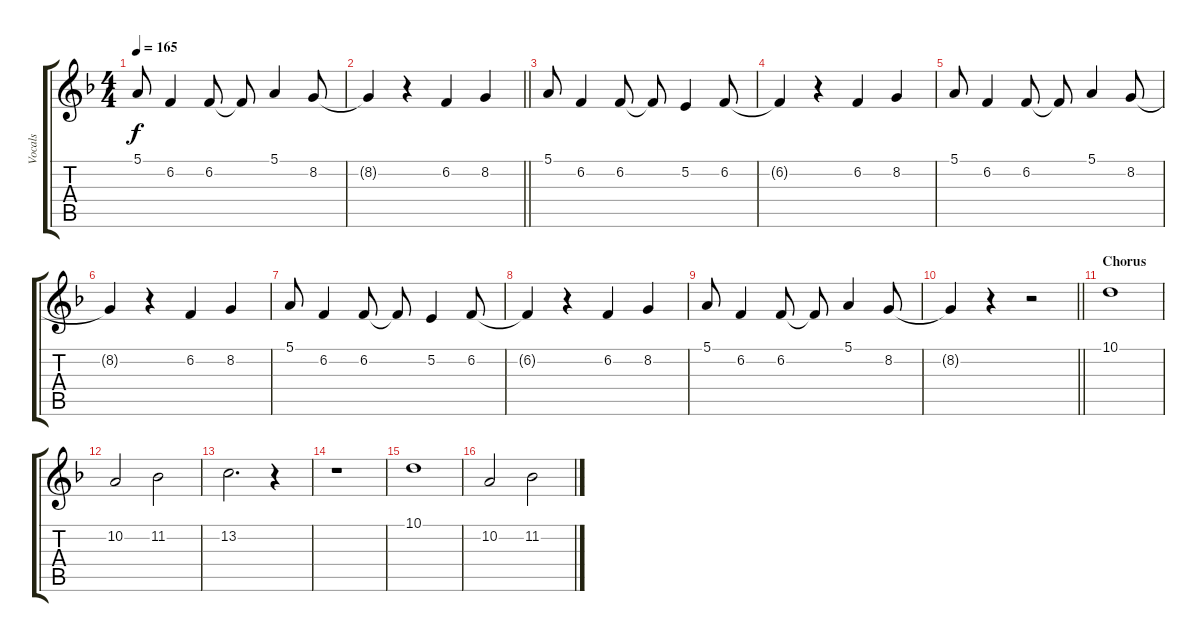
\track ("Vocals" "Vocals") {instrument lead1square}
\staff {score tabs}
\tuning (E4 B3 G3 D3 A2 E2) {hide}
\ts (4 4)
\tempo 165
\clef g2
\ks f
5.1.8{dy f} 6.2.4 6.2.8 6.2{t}.8 5.1.4 8.2.8 |
\barLineRight lightlight
8.2{t}.4 r.4 6.2.4 8.2.4 |
5.1.8 6.2.4 6.2.8 6.2{t}.8 5.2.4 6.2.8 |
6.2{t}.4 r.4 6.2.4 8.2.4 |
5.1.8 6.2.4 6.2.8 6.2{t}.8 5.1.4 8.2.8 |
8.2{t}.4 r.4 6.2.4 8.2.4 |
5.1.8 6.2.4 6.2.8 6.2{t}.8 5.2.4 6.2.8 |
6.2{t}.4 r.4 6.2.4 8.2.4 |
5.1.8 6.2.4 6.2.8 6.2{t}.8 5.1.4 8.2.8 |
\barLineRight lightlight
8.2{t}.4 r.4 r.2 |
\section ("" "Chorus")
10.1.1 |
10.2.2 11.2.2 |
13.2.2{d} r.4 |
r.1 |
10.1.1 |
10.2.2 11.2.2
